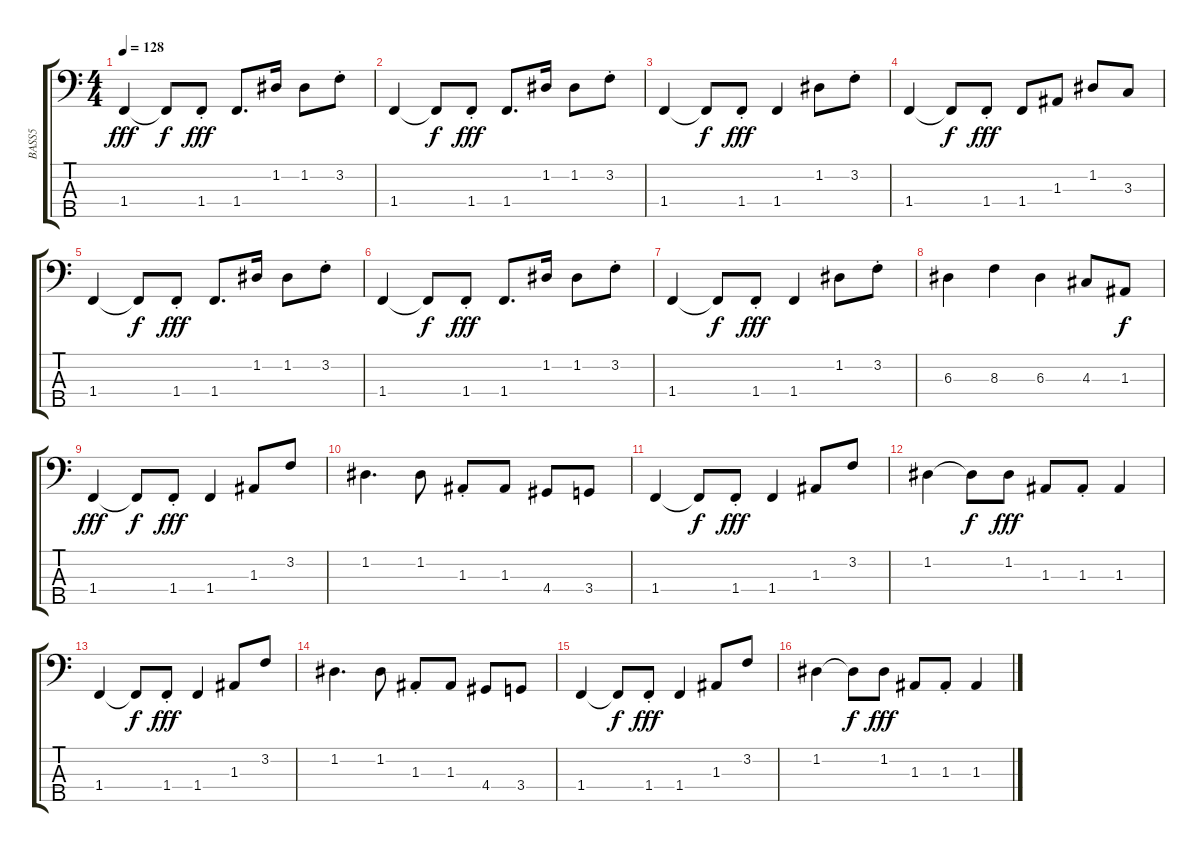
\track ("BASS5" "BASS5") {instrument electricbasspick}
\staff {score tabs}
\tuning (G2 D2 A1 E1 B0) {hide}
\ts (4 4)
\tempo 128
\clef f4
\ks c
1.4.4{dy fff} 1.4{t}.8{dy f} 1.4{st}.8{dy fff} 1.4.8{d} 1.2.16 1.2.8 3.2{st}.8 |
1.4.4 1.4{t}.8{dy f} 1.4{st}.8{dy fff} 1.4.8{d} 1.2.16 1.2.8 3.2{st}.8 |
1.4.4 1.4{t}.8{dy f} 1.4{st}.8{dy fff} 1.4.4 1.2.8 3.2{st}.8 |
1.4.4 1.4{t}.8{dy f} 1.4{st}.8{dy fff} 1.4.8 1.3.8 1.2.8 3.3.8 |
1.4.4 1.4{t}.8{dy f} 1.4{st}.8{dy fff} 1.4.8{d} 1.2.16 1.2.8 3.2{st}.8 |
1.4.4 1.4{t}.8{dy f} 1.4{st}.8{dy fff} 1.4.8{d} 1.2.16 1.2.8 3.2{st}.8 |
1.4.4 1.4{t}.8{dy f} 1.4{st}.8{dy fff} 1.4.4 1.2.8 3.2{st}.8 |
6.3.4 8.3.4 6.3.4 4.3.8 1.3.8{dy f} |
1.4.4{dy fff} 1.4{t}.8{dy f} 1.4{st}.8{dy fff} 1.4.4 1.3.8 3.2.8 |
1.2.4{d} 1.2.8 1.3{st}.8 1.3.8 4.4.8 3.4.8 |
1.4.4 1.4{t}.8{dy f} 1.4{st}.8{dy fff} 1.4.4 1.3.8 3.2.8 |
1.2.4 1.2{t}.8{dy f} 1.2.8{dy fff} 1.3.8 1.3{st}.8 1.3.4 |
1.4.4 1.4{t}.8{dy f} 1.4{st}.8{dy fff} 1.4.4 1.3.8 3.2.8 |
1.2.4{d} 1.2.8 1.3{st}.8 1.3.8 4.4.8 3.4.8 |
1.4.4 1.4{t}.8{dy f} 1.4{st}.8{dy fff} 1.4.4 1.3.8 3.2.8 |
1.2.4 1.2{t}.8{dy f} 1.2.8{dy fff} 1.3.8 1.3{st}.8 1.3.4
